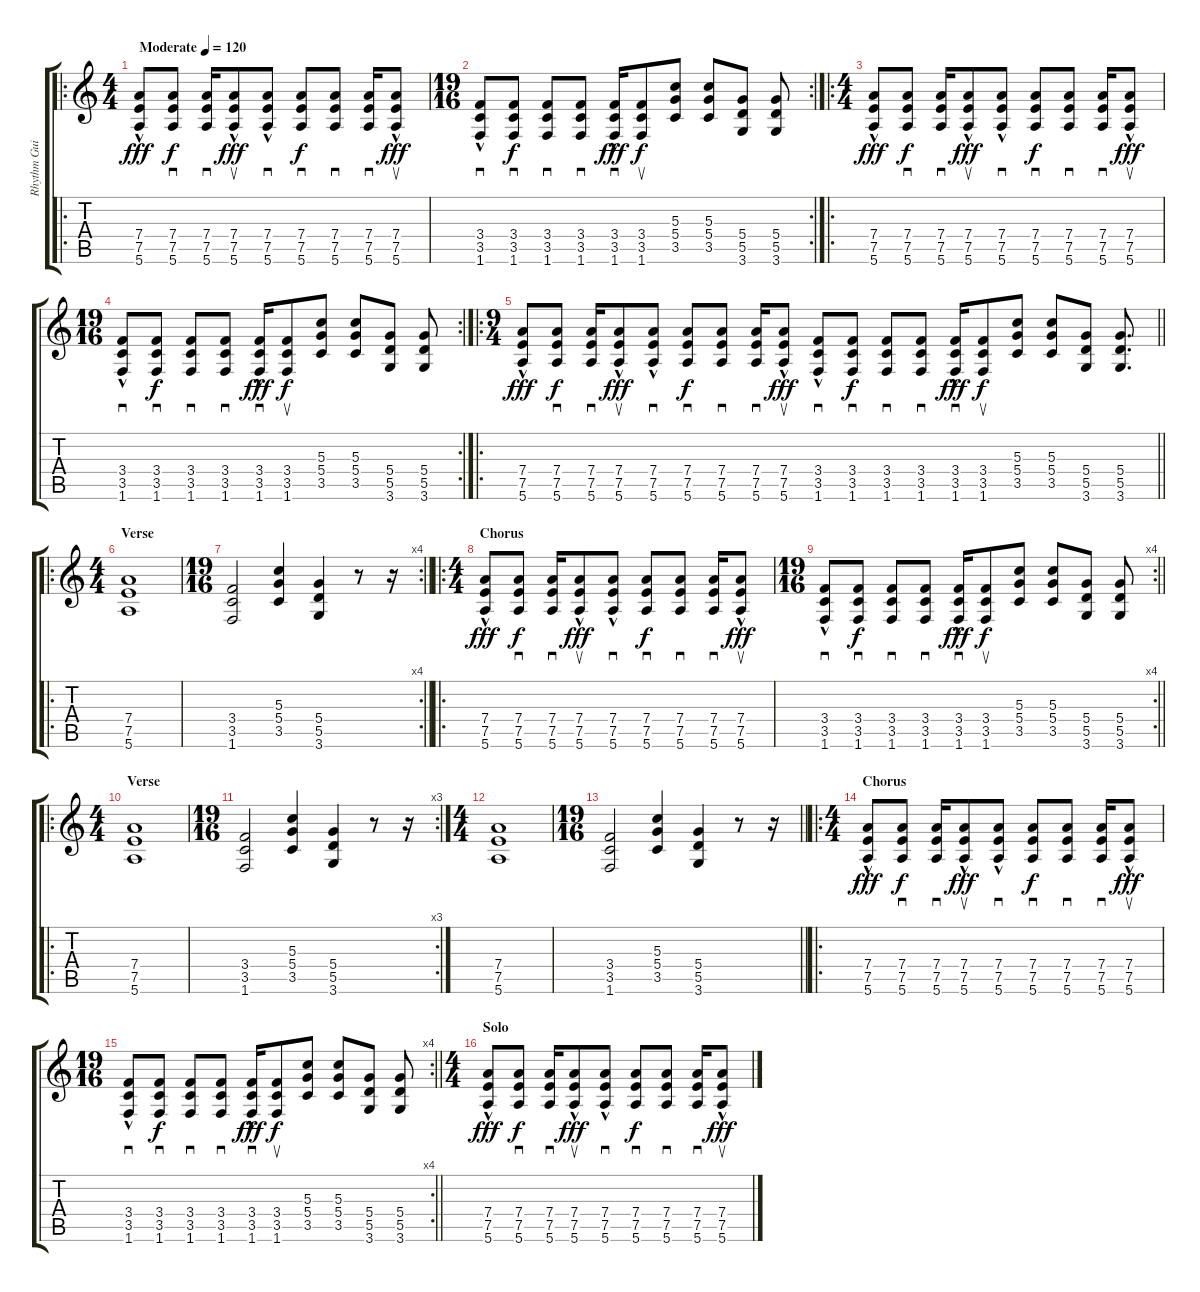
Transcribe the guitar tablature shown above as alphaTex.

\track ("Rhythm Guitar" "Rhythm Gui") {instrument overdrivenguitar}
\staff {score tabs}
\tuning (E4 B3 G3 D3 A2 E2) {hide}
\ro
\ts (4 4)
\tempo (120 "Moderate")
\clef g2
\ks c
(7.4 7.5 5.6{hac}).8{dy fff instrument overdrivenguitar} (7.4 7.5 5.6).8{sd dy f} (7.4 7.5 5.6).16{sd} (7.4 7.5 5.6{hac}).8{su dy fff} (7.4{hac} 7.5{hac} 5.6{hac}).8{sd} (7.4 7.5 5.6).8{sd dy f} (7.4 7.5 5.6).8{sd} (7.4 7.5 5.6).16{sd} (7.4 7.5 5.6{hac}).8{su dy fff} |
\rc 2
\ts (19 16)
(3.4{hac} 3.5{hac} 1.6{hac}).8{sd} (3.4 3.5 1.6).8{sd dy f} (3.4 3.5 1.6).8{sd} (3.4 3.5 1.6).8{sd} (3.4 3.5 1.6{hac}).16{sd dy fff} (3.4 3.5 1.6).8{su dy f} (5.3 5.4 3.5).8 (5.3 5.4 3.5).8 (5.4 5.5 3.6).8 (5.4 5.5 3.6).8 |
\ro
\ts (4 4)
(7.4 7.5 5.6{hac}).8{dy fff} (7.4 7.5 5.6).8{sd dy f} (7.4 7.5 5.6).16{sd} (7.4 7.5 5.6{hac}).8{su dy fff} (7.4{hac} 7.5{hac} 5.6{hac}).8{sd} (7.4 7.5 5.6).8{sd dy f} (7.4 7.5 5.6).8{sd} (7.4 7.5 5.6).16{sd} (7.4 7.5 5.6{hac}).8{su dy fff} |
\rc 2
\ts (19 16)
(3.4{hac} 3.5{hac} 1.6{hac}).8{sd} (3.4 3.5 1.6).8{sd dy f} (3.4 3.5 1.6).8{sd} (3.4 3.5 1.6).8{sd} (3.4 3.5 1.6{hac}).16{sd dy fff} (3.4 3.5 1.6).8{su dy f} (5.3 5.4 3.5).8 (5.3 5.4 3.5).8 (5.4 5.5 3.6).8 (5.4 5.5 3.6).8 |
\ro
\ts (9 4)
\barLineRight lightlight
(7.4 7.5 5.6{hac}).8{dy fff} (7.4 7.5 5.6).8{sd dy f} (7.4 7.5 5.6).16{sd} (7.4 7.5 5.6{hac}).8{su dy fff} (7.4{hac} 7.5{hac} 5.6{hac}).8{sd} (7.4 7.5 5.6).8{sd dy f} (7.4 7.5 5.6).8{sd} (7.4 7.5 5.6).16{sd} (7.4 7.5 5.6{hac}).8{su dy fff} (3.4{hac} 3.5{hac} 1.6{hac}).8{sd} (3.4 3.5 1.6).8{sd dy f} (3.4 3.5 1.6).8{sd} (3.4 3.5 1.6).8{sd} (3.4 3.5 1.6{hac}).16{sd dy fff} (3.4 3.5 1.6).8{su dy f} (5.3 5.4 3.5).8 (5.3 5.4 3.5).8 (5.4 5.5 3.6).8 (5.4 5.5 3.6).8{d} |
\ro
\ts (4 4)
\section ("" "Verse")
(7.4 7.5 5.6).1 |
\rc 4
\ts (19 16)
\barLineRight lightlight
(3.4 3.5 1.6).2 (5.3 5.4 3.5).4 (5.4 5.5 3.6).4 r.8 r.16 |
\ro
\ts (4 4)
\section ("" "Chorus")
(7.4 7.5 5.6{hac}).8{dy fff} (7.4 7.5 5.6).8{sd dy f} (7.4 7.5 5.6).16{sd} (7.4 7.5 5.6{hac}).8{su dy fff} (7.4{hac} 7.5{hac} 5.6{hac}).8{sd} (7.4 7.5 5.6).8{sd dy f} (7.4 7.5 5.6).8{sd} (7.4 7.5 5.6).16{sd} (7.4 7.5 5.6{hac}).8{su dy fff} |
\rc 4
\ts (19 16)
\barLineRight lightlight
(3.4{hac} 3.5{hac} 1.6{hac}).8{sd} (3.4 3.5 1.6).8{sd dy f} (3.4 3.5 1.6).8{sd} (3.4 3.5 1.6).8{sd} (3.4 3.5 1.6{hac}).16{sd dy fff} (3.4 3.5 1.6).8{su dy f} (5.3 5.4 3.5).8 (5.3 5.4 3.5).8 (5.4 5.5 3.6).8 (5.4 5.5 3.6).8 |
\ro
\ts (4 4)
\section ("" "Verse")
(7.4 7.5 5.6).1 |
\rc 3
\ts (19 16)
(3.4 3.5 1.6).2 (5.3 5.4 3.5).4 (5.4 5.5 3.6).4 r.8 r.16 |
\ts (4 4)
(7.4 7.5 5.6).1 |
\ts (19 16)
\barLineRight lightlight
(3.4 3.5 1.6).2 (5.3 5.4 3.5).4 (5.4 5.5 3.6).4 r.8 r.16 |
\ro
\ts (4 4)
\section ("" "Chorus")
(7.4 7.5 5.6{hac}).8{dy fff} (7.4 7.5 5.6).8{sd dy f} (7.4 7.5 5.6).16{sd} (7.4 7.5 5.6{hac}).8{su dy fff} (7.4{hac} 7.5{hac} 5.6{hac}).8{sd} (7.4 7.5 5.6).8{sd dy f} (7.4 7.5 5.6).8{sd} (7.4 7.5 5.6).16{sd} (7.4 7.5 5.6{hac}).8{su dy fff} |
\rc 4
\ts (19 16)
\barLineRight lightlight
(3.4{hac} 3.5{hac} 1.6{hac}).8{sd} (3.4 3.5 1.6).8{sd dy f} (3.4 3.5 1.6).8{sd} (3.4 3.5 1.6).8{sd} (3.4 3.5 1.6{hac}).16{sd dy fff} (3.4 3.5 1.6).8{su dy f} (5.3 5.4 3.5).8 (5.3 5.4 3.5).8 (5.4 5.5 3.6).8 (5.4 5.5 3.6).8 |
\ts (4 4)
\section ("" "Solo")
(7.4 7.5 5.6{hac}).8{dy fff} (7.4 7.5 5.6).8{sd dy f} (7.4 7.5 5.6).16{sd} (7.4 7.5 5.6{hac}).8{su dy fff} (7.4{hac} 7.5{hac} 5.6{hac}).8{sd} (7.4 7.5 5.6).8{sd dy f} (7.4 7.5 5.6).8{sd} (7.4 7.5 5.6).16{sd} (7.4 7.5 5.6{hac}).8{su dy fff}
